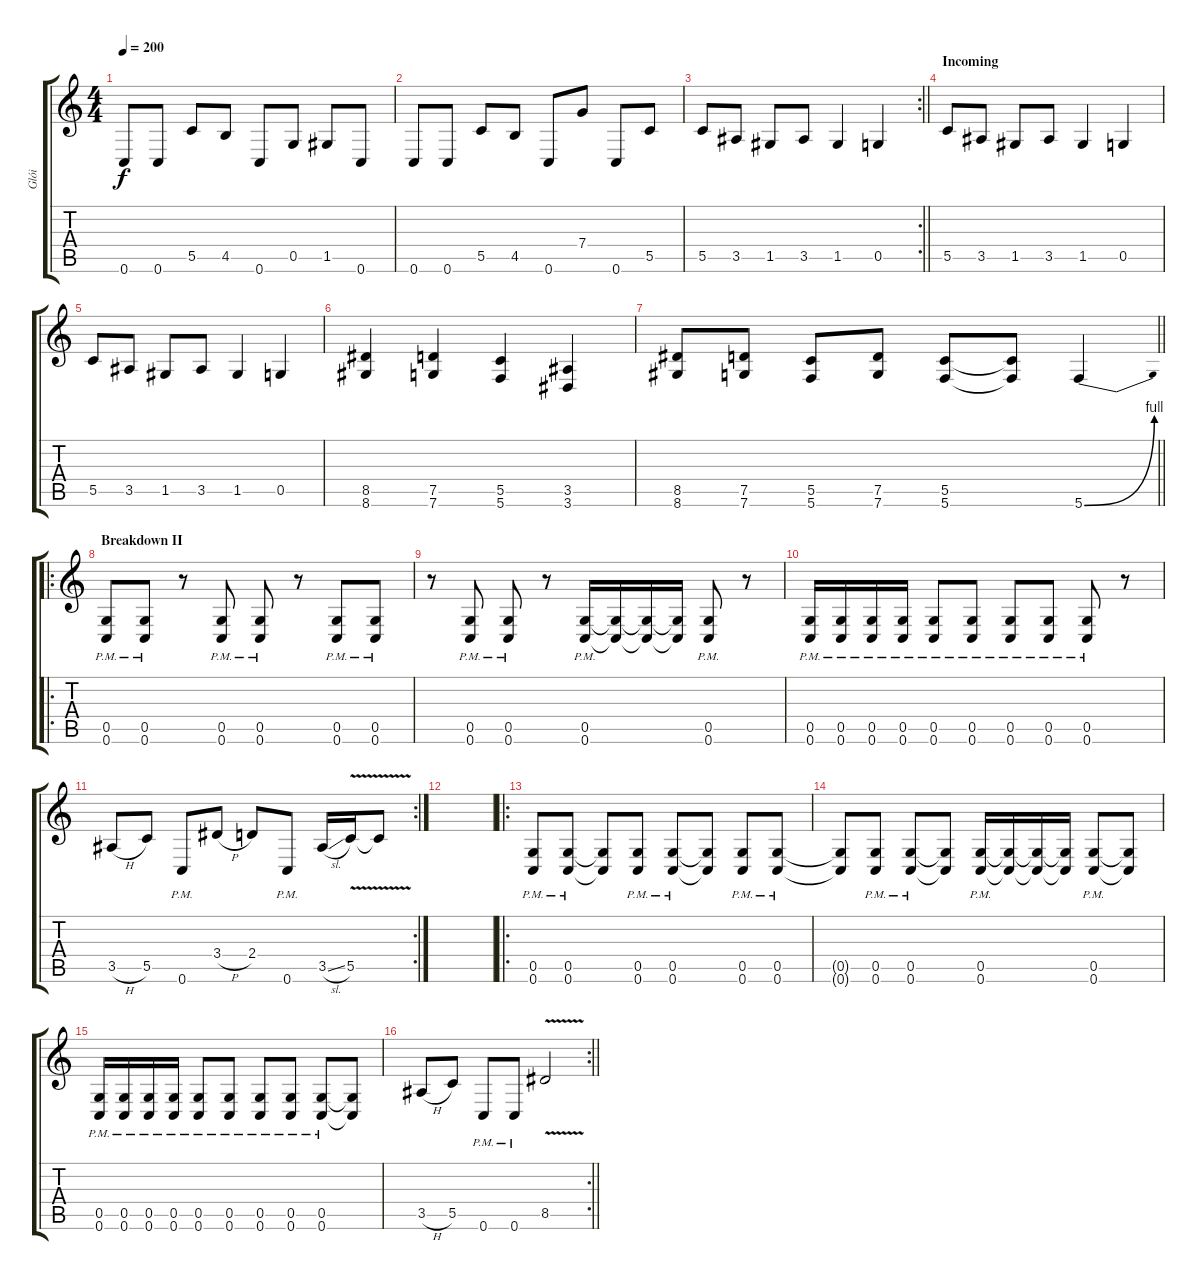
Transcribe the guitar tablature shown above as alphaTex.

\track ("Glói" "Glói") {instrument distortionguitar}
\staff {score tabs}
\tuning (D4 A3 F3 C3 G2 C2) {hide}
\ts (4 4)
\tempo 200
\clef g2
\ks c
0.6.8{dy f} 0.6.8 5.5.8 4.5.8 0.6.8 0.5.8 1.5.8 0.6.8 |
0.6.8 0.6.8 5.5.8 4.5.8 0.6.8 7.4.8 0.6.8 5.5.8 |
\rc 2
\barLineRight lightlight
5.5.8 3.5.8 1.5.8 3.5.8 1.5.4 0.5.4 |
\section ("" "Incoming")
5.5.8 3.5.8 1.5.8 3.5.8 1.5.4 0.5.4 |
5.5.8 3.5.8 1.5.8 3.5.8 1.5.4 0.5.4 |
(8.5 8.6).4 (7.5 7.6).4 (5.5 5.6).4 (3.5 3.6).4 |
\barLineRight lightlight
(8.5 8.6).8 (7.5 7.6).8 (5.5 5.6).8 (7.5 7.6).8 (5.5 5.6).8 (5.5{t} 5.6{t}).8 5.6{be (bend 0 0 60 4)}.4{instrument guitarharmonics} |
\ro
\section ("" "Breakdown II")
(0.5{pm} 0.6{pm}).8{instrument distortionguitar} (0.5{pm} 0.6{pm}).8 r.8 (0.5{pm} 0.6{pm}).8 (0.5{pm} 0.6{pm}).8 r.8 (0.5{pm} 0.6{pm}).8 (0.5{pm} 0.6{pm}).8 |
r.8 (0.5{pm} 0.6{pm}).8 (0.5{pm} 0.6{pm}).8 r.8 (0.5{pm} 0.6{pm}).16 (0.5{t} 0.6{t}).16 (0.5{t} 0.6{t}).16 (0.5{t} 0.6{t}).16 (0.5{pm} 0.6{pm}).8 r.8 |
(0.5{pm} 0.6{pm}).16 (0.5{pm} 0.6{pm}).16 (0.5{pm} 0.6{pm}).16 (0.5{pm} 0.6{pm}).16 (0.5{pm} 0.6{pm}).8 (0.5{pm} 0.6{pm}).8 (0.5{pm} 0.6{pm}).8 (0.5{pm} 0.6{pm}).8 (0.5{pm} 0.6{pm}).8 r.8 |
\rc 2
3.5{h}.8 5.5.8 0.6{pm}.8 3.4{h}.8 2.4.8 0.6{pm}.8 3.5{sl}.16 5.5{v}.16 5.5{t}.8 |
|
\ro
(0.5{pm} 0.6{pm}).8{instrument distortionguitar} (0.5{pm} 0.6{pm}).8 (0.5{t} 0.6{t}).8 (0.5{pm} 0.6{pm}).8 (0.5{pm} 0.6{pm}).8 (0.5{t} 0.6{t}).8 (0.5{pm} 0.6{pm}).8 (0.5{pm} 0.6{pm}).8 |
(0.5{t} 0.6{t}).8 (0.5{pm} 0.6{pm}).8 (0.5{pm} 0.6{pm}).8 (0.5{t} 0.6{t}).8 (0.5{pm} 0.6{pm}).16 (0.5{t} 0.6{t}).16 (0.5{t} 0.6{t}).16 (0.5{t} 0.6{t}).16 (0.5{pm} 0.6{pm}).8 (0.5{t} 0.6{t}).8 |
(0.5{pm} 0.6{pm}).16 (0.5{pm} 0.6{pm}).16 (0.5{pm} 0.6{pm}).16 (0.5{pm} 0.6{pm}).16 (0.5{pm} 0.6{pm}).8 (0.5{pm} 0.6{pm}).8 (0.5{pm} 0.6{pm}).8 (0.5{pm} 0.6{pm}).8 (0.5{pm} 0.6{pm}).8 (0.5{t} 0.6{t}).8 |
\rc 2
\barLineRight lightlight
3.5{h}.8 5.5.8 0.6{pm}.8 0.6{pm}.8 8.5{v}.2{instrument guitarharmonics}
